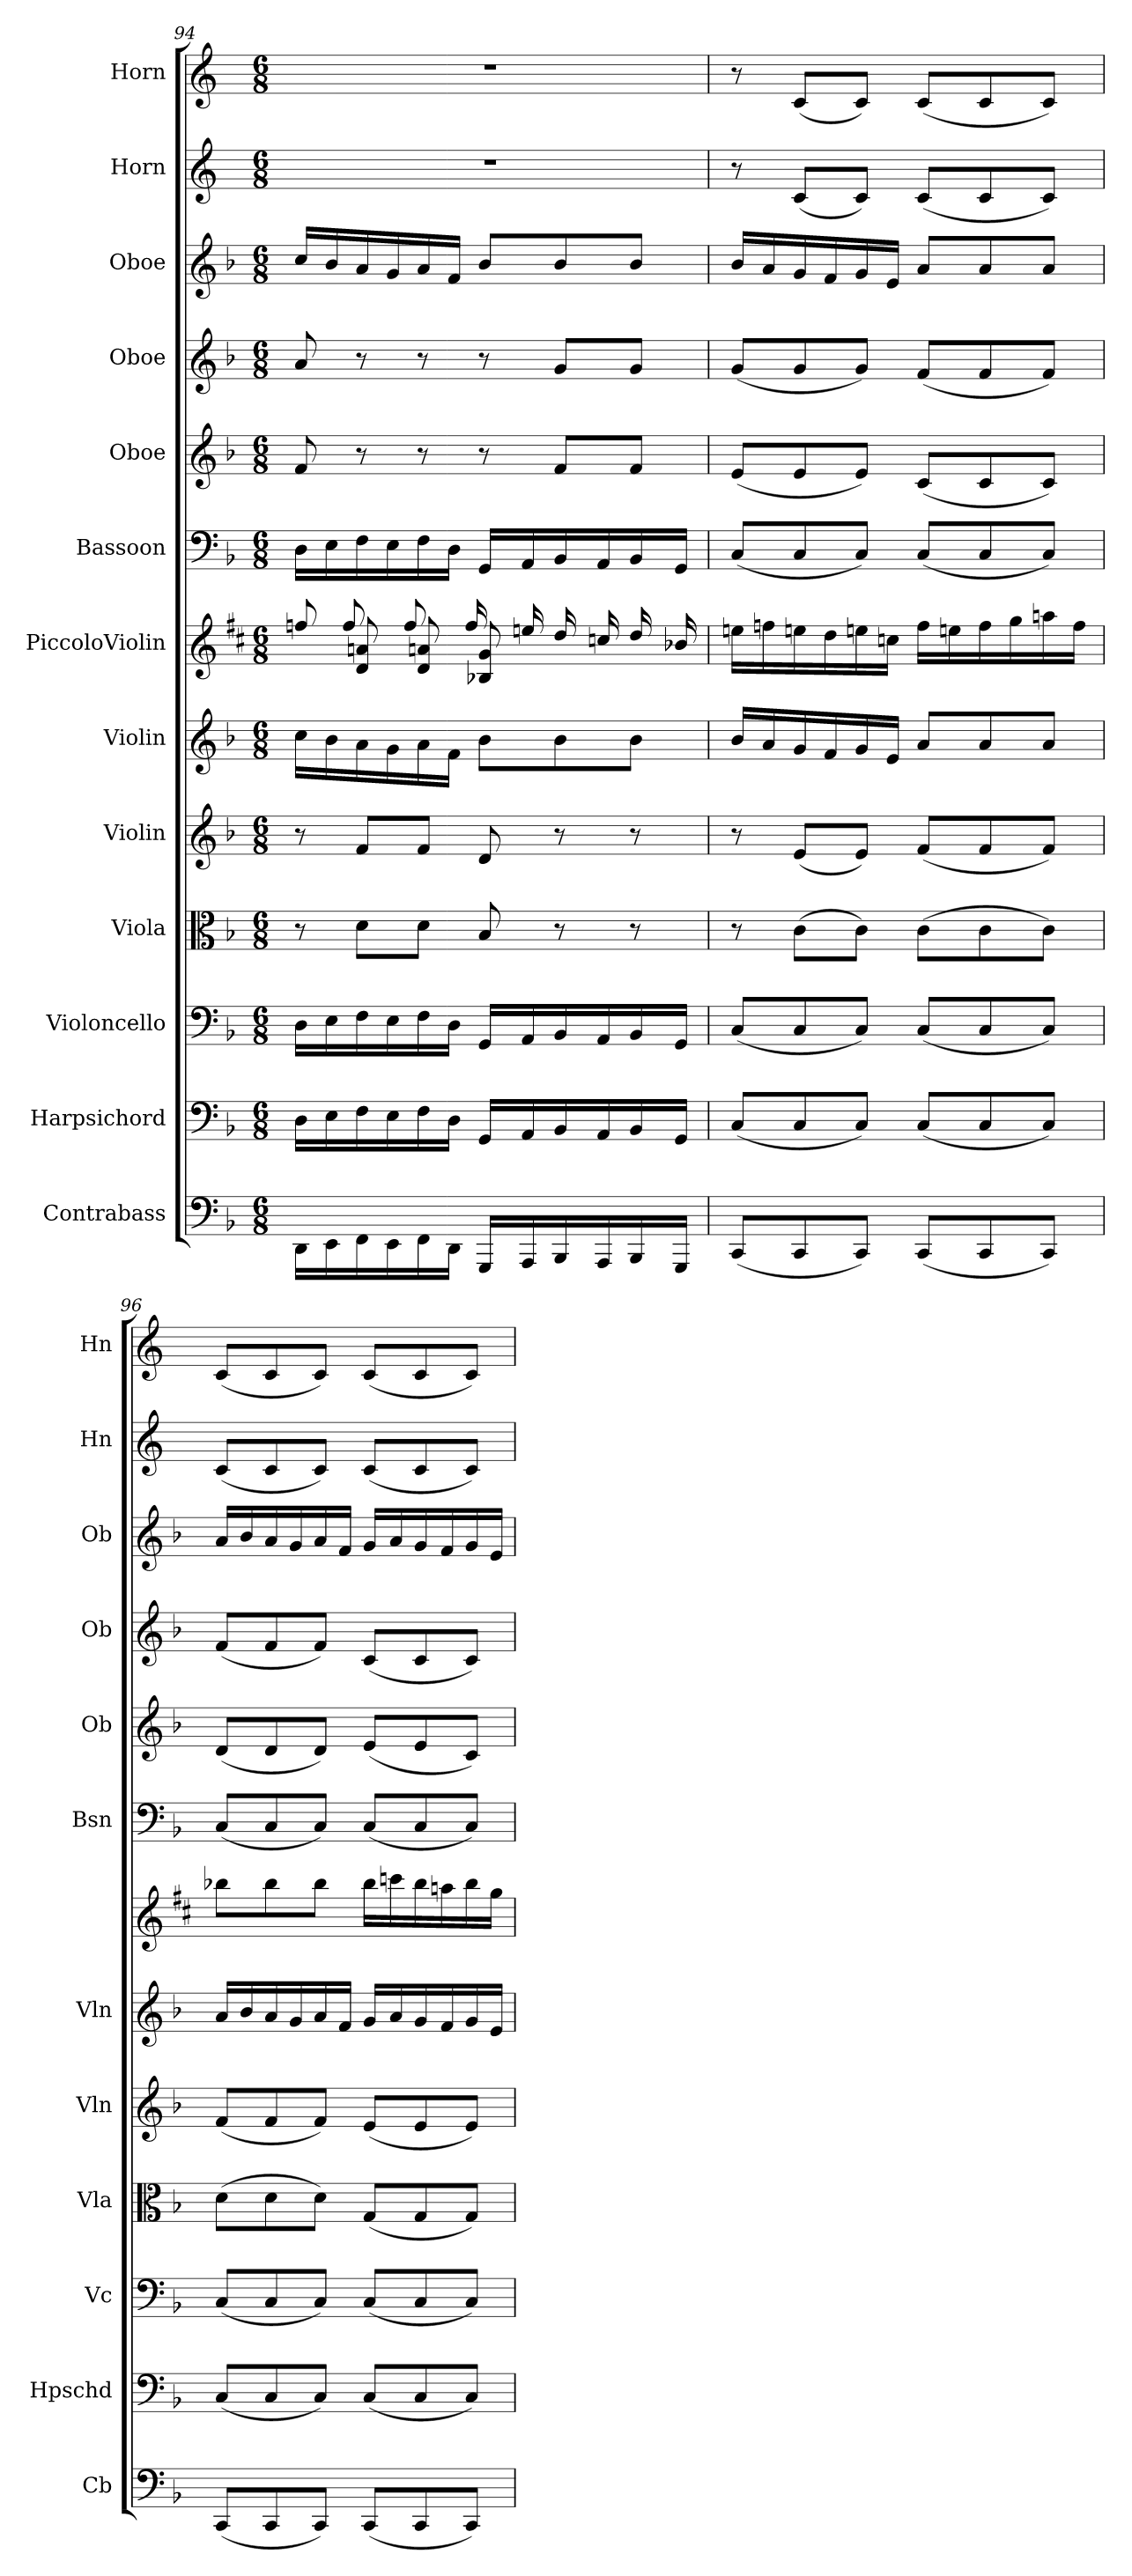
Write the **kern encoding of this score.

**kern	**kern	**kern	**kern	**kern	**kern	**kern	**kern	**kern	**kern	**kern	**kern	**kern
*part13	*part12	*part11	*part10	*part9	*part8	*part7	*part6	*part5	*part4	*part3	*part2	*part1
*staff13	*staff12	*staff11	*staff10	*staff9	*staff8	*staff7	*staff6	*staff5	*staff4	*staff3	*staff2	*staff1
*I"Contrabass	*I"Harpsichord	*I"Violoncello	*I"Viola	*I"Violin	*I"Violin	*I"PiccoloViolin	*I"Bassoon	*I"Oboe	*I"Oboe	*I"Oboe	*I"Horn	*I"Horn
*I'Cb	*I'Hpschd	*I'Vc	*I'Vla	*I'Vln	*I'Vln	*	*I'Bsn	*I'Ob	*I'Ob	*I'Ob	*I'Hn	*I'Hn
*clefF4	*clefF4	*clefF4	*clefC3	*clefG2	*clefG2	*clefG2	*clefF4	*clefG2	*clefG2	*clefG2	*clefG2	*clefG2
*k[b-]	*k[b-]	*k[b-]	*k[b-]	*k[b-]	*k[b-]	*k[f#c#]	*k[b-]	*k[b-]	*k[b-]	*k[b-]	*k[]	*k[]
*M6/8	*M6/8	*M6/8	*M6/8	*M6/8	*M6/8	*M6/8	*M6/8	*M6/8	*M6/8	*M6/8	*M6/8	*M6/8
=94	=94	=94	=94	=94	=94	=94	=94	=94	=94	=94	=94	=94
*	*	*	*	*	*	*^	*	*	*	*	*	*
16DD\LL	16D\LL	16D\LL	8r	8r	16cc\LL	8ffn/	8ryy	16D\LL	8f/	8a/	16cc/LL	2.r	2.r
16EE\	16E\	16E\	.	.	16b-\	.	.	16E\	.	.	16b-/	.	.
16FF\	16F\	16F\	8d\L	8f/L	16a\	8d/ 8an/	8ff/	16F\	8r	8r	16a/	.	.
16EE\	16E\	16E\	.	.	16g\	.	.	16E\	.	.	16g/	.	.
16FF\	16F\	16F\	8d\J	8f/J	16a\	8d/ 8an/	8ff/	16F\	8r	8r	16a/	.	.
16DD\JJ	16D\JJ	16D\JJ	.	.	16f\JJ	.	.	16D\JJ	.	.	16f/JJ	.	.
16GGG/LL	16GG/LL	16GG/LL	8B-/	8d/	8b-\L	8B-X/ 8g/	16ff/	16GG/LL	8r	8r	8b-/L	.	.
16AAA/	16AA/	16AA/	.	.	.	.	16een/	16AA/	.	.	.	.	.
16BBB-/	16BB-/	16BB-/	8r	8r	8b-\	16dd/	4ryy	16BB-/	8f/L	8g/L	8b-/	.	.
16AAA/	16AA/	16AA/	.	.	.	16ccn/	.	16AA/	.	.	.	.	.
16BBB-/	16BB-/	16BB-/	8r	8r	8b-\J	16dd/	.	16BB-/	8f/J	8g/J	8b-/J	.	.
16GGG/JJ	16GG/JJ	16GG/JJ	.	.	.	16b-X/	.	16GG/JJ	.	.	.	.	.
*	*	*	*	*	*	*v	*v	*	*	*	*	*	*
=95	=95	=95	=95	=95	=95	=95	=95	=95	=95	=95	=95	=95
(8CC/L	(8C/L	(8C/L	8r	8r	16b-/LL	16een\LL	(8C/L	(8e/L	(8g/L	16b-/LL	8r	8r
.	.	.	.	.	16a/	16ffn\	.	.	.	16a/	.	.
8CC/	8C/	8C/	(8c\L	(8e/L	16g/	16een\	8C/	8e/	8g/	16g/	(8c/L	(8c/L
.	.	.	.	.	16f/	16dd\	.	.	.	16f/	.	.
8CC/J)	8C/J)	8C/J)	8c\J)	8e/J)	16g/	16een\	8C/J)	8e/J)	8g/J)	16g/	8c/J)	8c/J)
.	.	.	.	.	16e/JJ	16ccn\JJ	.	.	.	16e/JJ	.	.
(8CC/L	(8C/L	(8C/L	(8c\L	(8f/L	8a/L	16ff\LL	(8C/L	(8c/L	(8f/L	8a/L	(8c/L	(8c/L
.	.	.	.	.	.	16een\	.	.	.	.	.	.
8CC/	8C/	8C/	8c\	8f/	8a/	16ff\	8C/	8c/	8f/	8a/	8c/	8c/
.	.	.	.	.	.	16gg\	.	.	.	.	.	.
8CC/J)	8C/J)	8C/J)	8c\J)	8f/J)	8a/J	16aan\	8C/J)	8c/J)	8f/J)	8a/J	8c/J)	8c/J)
.	.	.	.	.	.	16ff\JJ	.	.	.	.	.	.
=96	=96	=96	=96	=96	=96	=96	=96	=96	=96	=96	=96	=96
(8CC/L	(8C/L	(8C/L	(8d\L	(8f/L	16a/LL	8bb-X\L	(8C/L	(8d/L	(8f/L	16a/LL	(8c/L	(8c/L
.	.	.	.	.	16b-/	.	.	.	.	16b-/	.	.
8CC/	8C/	8C/	8d\	8f/	16a/	8bb-\	8C/	8d/	8f/	16a/	8c/	8c/
.	.	.	.	.	16g/	.	.	.	.	16g/	.	.
8CC/J)	8C/J)	8C/J)	8d\J)	8f/J)	16a/	8bb-\J	8C/J)	8d/J)	8f/J)	16a/	8c/J)	8c/J)
.	.	.	.	.	16f/JJ	.	.	.	.	16f/JJ	.	.
(8CC/L	(8C/L	(8C/L	(8G/L	(8e/L	16g/LL	16bb-\LL	(8C/L	(8e/L	(8c/L	16g/LL	(8c/L	(8c/L
.	.	.	.	.	16a/	16cccn\	.	.	.	16a/	.	.
8CC/	8C/	8C/	8G/	8e/	16g/	16bb-\	8C/	8e/	8c/	16g/	8c/	8c/
.	.	.	.	.	16f/	16aan\	.	.	.	16f/	.	.
8CC/J)	8C/J)	8C/J)	8G/J)	8e/J)	16g/	16bb-\	8C/J)	8c/J)	8c/J)	16g/	8c/J)	8c/J)
.	.	.	.	.	16e/JJ	16gg\JJ	.	.	.	16e/JJ	.	.
=	=	=	=	=	=	=	=	=	=	=	=	=
*-	*-	*-	*-	*-	*-	*-	*-	*-	*-	*-	*-	*-
